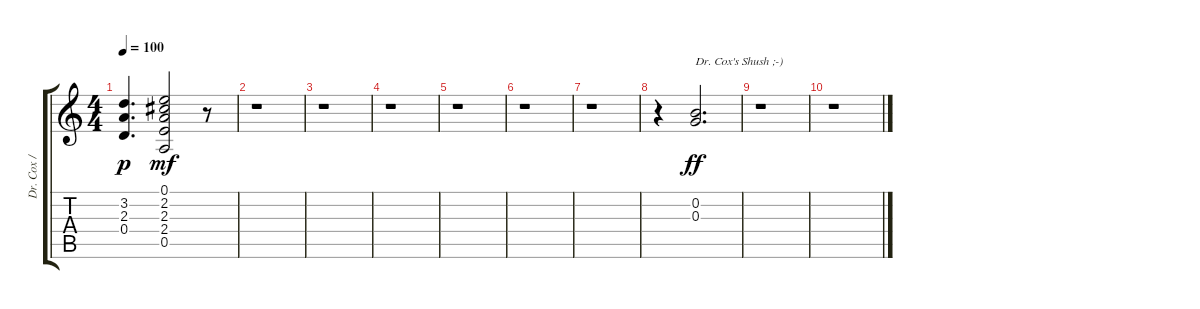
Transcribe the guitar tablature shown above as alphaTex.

\track ("Dr. Cox / Guitar /Other" "Dr. Cox / ") {instrument acousticguitarsteel}
\staff {score tabs}
\tuning (E4 B3 G3 D3 A2 E2) {hide}
\ts (4 4)
\tempo 100
\clef g2
\ks c
(3.2 2.3 0.4).4{d dy p} (0.1 2.2 2.3 2.4 0.5).2{dy mf} r.8 |
r.1 |
r.1 |
r.1 |
r.1 |
r.1 |
r.1 |
r.4 (0.2 0.3).2{d txt "Dr. Cox's Shush ;-)" dy ff volume 3 instrument reversecymbal} |
r.1 |
r.1
